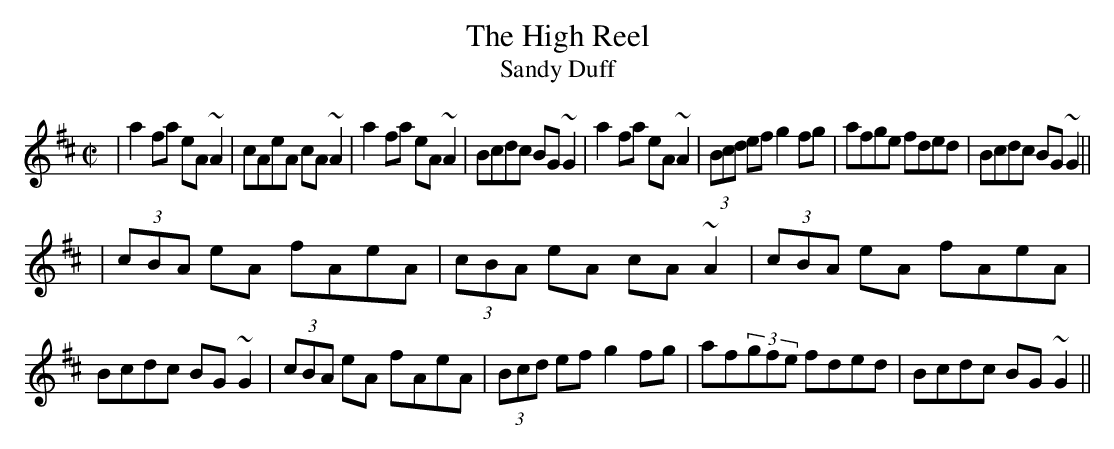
X:1
T:High Reel, The
T:Sandy Duff
E:7
M:C|
K:AMix
|a2fa eA~A2|cAeA cA~A2|a2fa eA~A2|Bcdc BG~G2|\
a2fa eA~A2|(3Bcd ef g2fg|afge fded|Bcdc BG~G2||*
|(3cBA eA fAeA|(3cBA eA cA~A2|(3cBA eA fAeA|Bcdc BG~G2|\
(3cBA eA fAeA|(3Bcd ef g2fg|af(3gfe fded|Bcdc BG~G2||**
\vfil
\eject
